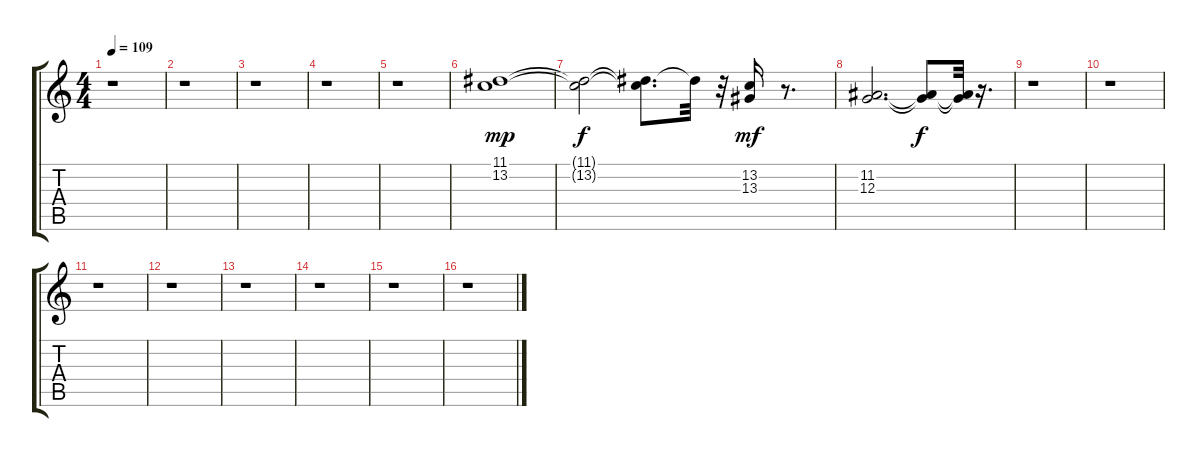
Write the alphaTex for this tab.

\track "" {instrument ocarina}
\staff {score tabs}
\tuning (E4 B3 G3 D3 A2 E2) {hide}
\ts (4 4)
\tempo 109
\clef g2
\ks c
r.1{dy mp} |
r.1 |
r.1 |
r.1 |
r.1 |
(11.1 13.2).1{volume 0} |
(11.1{t} 13.2{t}).2{dy f} (11.1{t} 13.2{t}).8{d} 11.1{t}.32 r.32 (13.2 13.3).16{dy mf volume 14} r.8{d} |
(11.2 12.3).2{d} (11.2{t} 12.3{t}).8{dy f} (11.2{t} 12.3{t}).32 r.16{d} |
r.1 |
r.1 |
r.1 |
r.1 |
r.1 |
r.1 |
r.1 |
r.1
